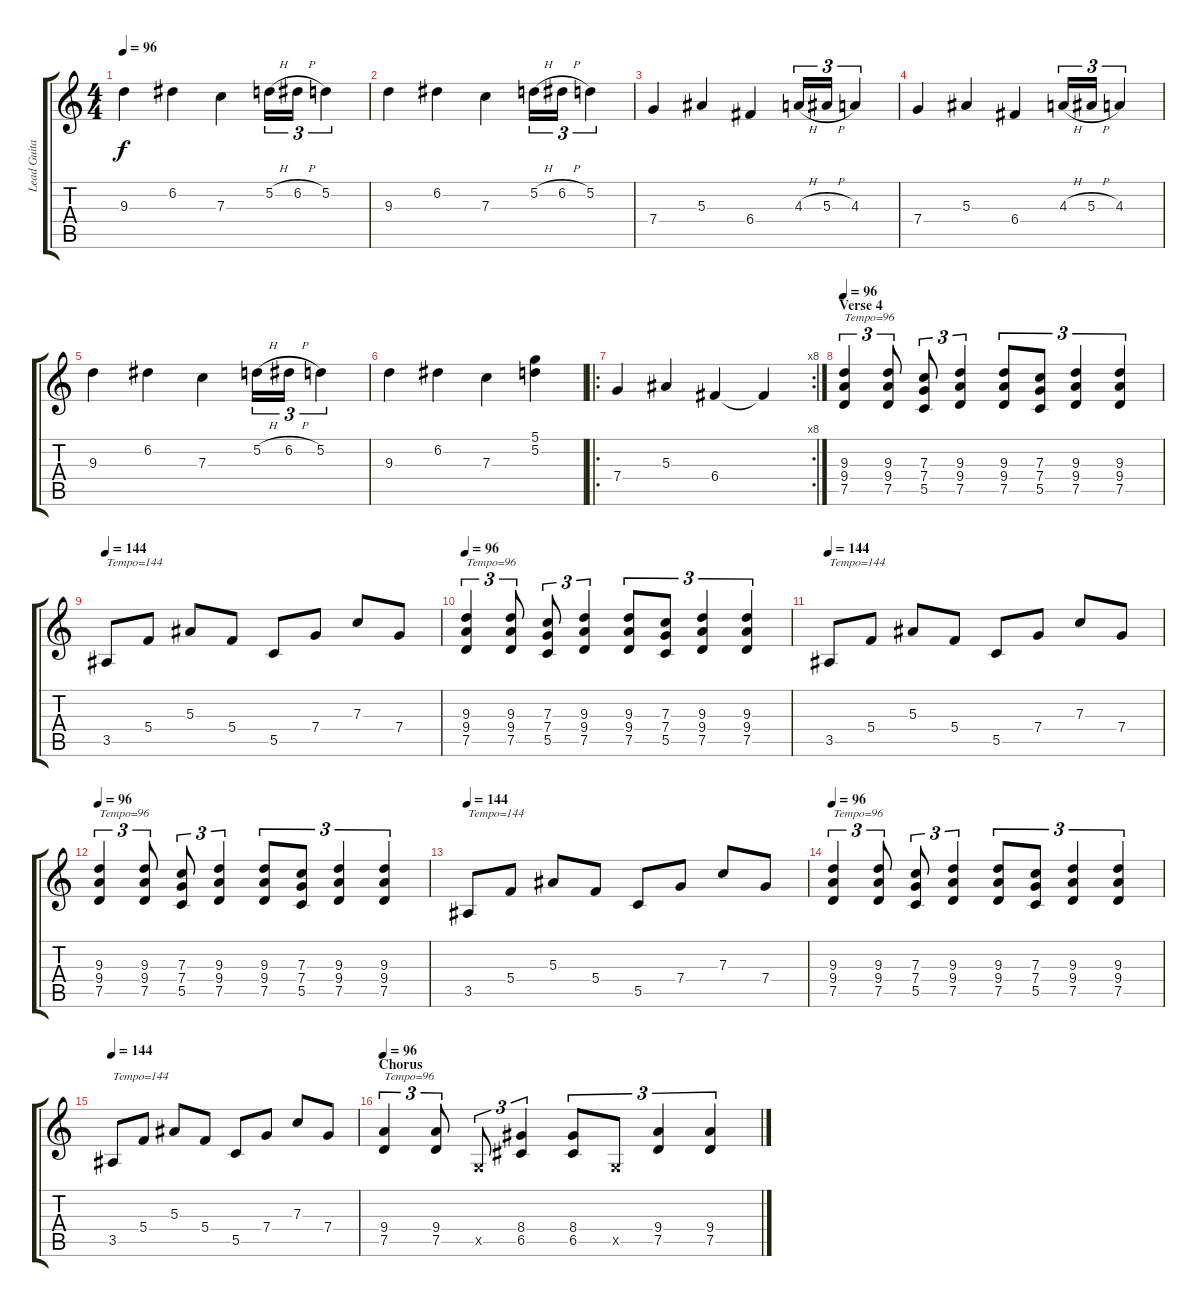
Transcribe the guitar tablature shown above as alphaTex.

\track ("Lead Guitar" "Lead Guita") {instrument distortionguitar}
\staff {score tabs}
\tuning (D4 A3 F3 C3 G2 D2) {hide}
\ts (4 4)
\tempo 96
\clef g2
\ks c
9.3.4{dy f} 6.2.4 7.3.4 5.2{h}.16{tu (3 2)} 6.2{h}.16{tu (3 2)} 5.2.4{tu (3 2)} |
9.3.4 6.2.4 7.3.4 5.2{h}.16{tu (3 2)} 6.2{h}.16{tu (3 2)} 5.2.4{tu (3 2)} |
7.4.4 5.3.4 6.4.4 4.3{h}.16{tu (3 2)} 5.3{h}.16{tu (3 2)} 4.3.4{tu (3 2)} |
7.4.4 5.3.4 6.4.4 4.3{h}.16{tu (3 2)} 5.3{h}.16{tu (3 2)} 4.3.4{tu (3 2)} |
9.3.4 6.2.4 7.3.4 5.2{h}.16{tu (3 2)} 6.2{h}.16{tu (3 2)} 5.2.4{tu (3 2)} |
9.3.4 6.2.4 7.3.4 (5.1 5.2).4 |
\ro
\rc 8
7.4.4 5.3.4 6.4.4 6.4{t}.4 |
\section ("" "Verse 4")
\tempo 96
(9.3 9.4 7.5).4{tu (3 2) txt "Tempo=96"} (9.3 9.4 7.5).8{tu (3 2)} (7.3 7.4 5.5).8{tu (3 2)} (9.3 9.4 7.5).4{tu (3 2)} (9.3 9.4 7.5).8{tu (3 2)} (7.3 7.4 5.5).8{tu (3 2)} (9.3 9.4 7.5).4{tu (3 2)} (9.3 9.4 7.5).4{tu (3 2)} |
\tempo 144
3.5.8{txt "Tempo=144"} 5.4.8 5.3.8 5.4.8 5.5.8 7.4.8 7.3.8 7.4.8 |
\tempo 96
(9.3 9.4 7.5).4{tu (3 2) txt "Tempo=96"} (9.3 9.4 7.5).8{tu (3 2)} (7.3 7.4 5.5).8{tu (3 2)} (9.3 9.4 7.5).4{tu (3 2)} (9.3 9.4 7.5).8{tu (3 2)} (7.3 7.4 5.5).8{tu (3 2)} (9.3 9.4 7.5).4{tu (3 2)} (9.3 9.4 7.5).4{tu (3 2)} |
\tempo 144
3.5.8{txt "Tempo=144"} 5.4.8 5.3.8 5.4.8 5.5.8 7.4.8 7.3.8 7.4.8 |
\tempo 96
(9.3 9.4 7.5).4{tu (3 2) txt "Tempo=96"} (9.3 9.4 7.5).8{tu (3 2)} (7.3 7.4 5.5).8{tu (3 2)} (9.3 9.4 7.5).4{tu (3 2)} (9.3 9.4 7.5).8{tu (3 2)} (7.3 7.4 5.5).8{tu (3 2)} (9.3 9.4 7.5).4{tu (3 2)} (9.3 9.4 7.5).4{tu (3 2)} |
\tempo 144
3.5.8{txt "Tempo=144"} 5.4.8 5.3.8 5.4.8 5.5.8 7.4.8 7.3.8 7.4.8 |
\tempo 96
(9.3 9.4 7.5).4{tu (3 2) txt "Tempo=96"} (9.3 9.4 7.5).8{tu (3 2)} (7.3 7.4 5.5).8{tu (3 2)} (9.3 9.4 7.5).4{tu (3 2)} (9.3 9.4 7.5).8{tu (3 2)} (7.3 7.4 5.5).8{tu (3 2)} (9.3 9.4 7.5).4{tu (3 2)} (9.3 9.4 7.5).4{tu (3 2)} |
\tempo 144
3.5.8{txt "Tempo=144"} 5.4.8 5.3.8 5.4.8 5.5.8 7.4.8 7.3.8 7.4.8 |
\section ("" "Chorus")
\tempo 96
(9.4 7.5).4{tu (3 2) txt "Tempo=96"} (9.4 7.5).8{tu (3 2)} 0.5{x}.8{tu (3 2)} (8.4 6.5).4{tu (3 2)} (8.4 6.5).8{tu (3 2)} 0.5{x}.8{tu (3 2)} (9.4 7.5).4{tu (3 2)} (9.4 7.5).4{tu (3 2)}
